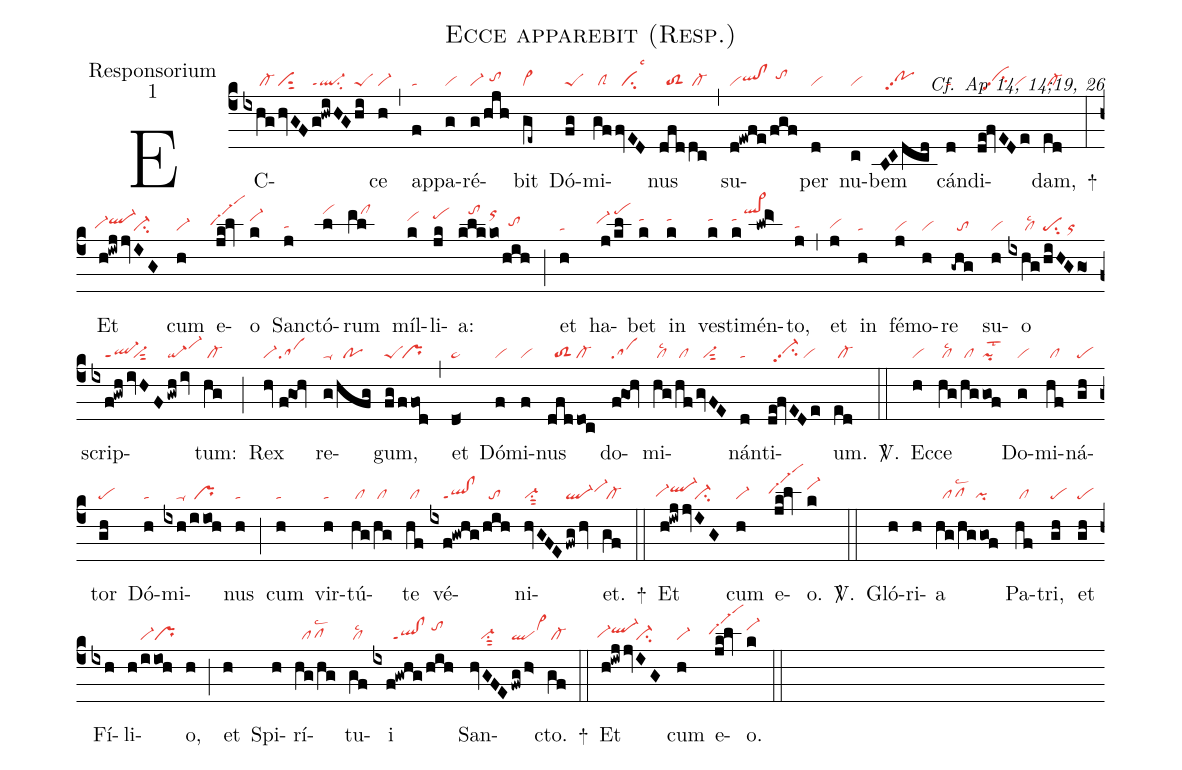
name:Ecce apparebit (Resp.);
office-part:Responsorium;
mode:1;
commentary:Cf. Ap 14, 14;19, 26;
nabc-lines:1;
%%
(c4)
EC(ixhg|/////cl-|/hvGF|visut2|/g!hwiHG|ql-ppt1su2|/hi|peS)ce(h|vi-) (,)
ap(f|ta)pa(g|vi)ré(g|vi-|/hjh|//tohh)bit(ge~|cl~) Dó(fg|peS)mi(gf|/clS|fvED|//cilsc3)nus(dfd|//toS2|dc|/cl-) (,)
su(d!ewfe|viqlhh!clhh|/fgf|//tohi)per(d|vi) nu(c|vi)bem(BCdcd|//pohhpp2) cán(d|ta)di(de!fvEDe|//vihhpp2su2/vi)dam,(ed|/cl-) +(:)
Et(h!iwj|`vi-hgql-hi|jvIG|////ci-) cum(h|vi-) e(jk!lv|``vi-hh!vi-hh!vihh)o(k|vi-hj) Sanc(j|tahg)tó(l|vihm)rum(ml|////clhm) míl(k|vihj)li(jk|pehk)a:(klk|///tohm|ko|orhl|/hih|//tohh) (;)
et(h|ta) ha(j/kl|`vi-hi/pehm)bet(k|tahj) in(k|tahj) ves(k|tahj)ti(k|tahj)mén(lwm>|````ql>hm)to,(j|tahg) (,)
et(j|vihg) in(h|ta) fé(j|vi)mo(h|vi)re(-ghg|//to) su(h|vi)o(ixhg|/////cllsc2|/hiHGgo|pesu2/or) scrip(ixf!gwh|////ql-ppt1|/ivHF|//vi-sut2|/gwh/iv|qi-vi-hj)tum:(hg|/cl-) (;)
Rex(hv|vi-|//f!goh|sa) re(g|ta-|/hfg|//po)gum,(fg|peS|/ffod|/pr) (,)
et(d<|pe~) Dó(f|vi)mi(f|vi)nus(dfd|//toS2|doc|cl-) do(f!goh|sa)mi(hg|/cllsc2|/hf|/cl|/gvFE|//vi-sut2)nán(d|ta)ti(de!fvEDe|//vi-hhpp2su2/vi)um.(ed|/cl-) <sp>V/</sp>.(::)
Ec(h|vi)ce(hg|/cllsc2|/hg|/cl|gof|pilst2) Do(g|vi)mi(hf|/cl)ná(gh|pe)tor(gh|pe) Dó(h|ta)mi(ixh|////ta-|/iioh|/pr)nus(h|ta) (;)
cum(h|ta) vir(h|ta)tú(hg|/cl|/hg|/cl)te(hf|/cl) vé(ixf!gwhg|////ql!clppt1|/hih|//to)ni(hvGFE|vi-su1sut2|/fwg/hv|ql-vi-hi)et.(gf|/cl-) +(::)
Et(h!iwj|`vi-hgql-hi|jvIG|////ci-) cum(h|vi-) e(jk!lv|``vi-hh!vi-hh!vihh)o.(k|vi-hj) <sp>V/</sp>.(::)
Gló(h)ri(h)a(hg/hggof|//pflsc2/pi) Pa(hf|/cl)tri,(gh|pe) et(gh|pe) Fí(ixh)li(h/iioh|////vi-pr)o,(h) (;)
et(h) Spi(h)rí(hg/hg|//pflsc2)tu(gf|/cllsc2)i(ixf!gwhg/hih|//////ql!clppt1/tohj)
San(hvGFE|///vi-su1sut2|fwg/h>|qlvi>hj)cto.(gf|/cl-) +(::)
Et(h!iwj|`vi-hgql-hi|jvIG|////ci-) cum(h|vi-) e(jk!lv|``vi-hh!vi-hh!vihh)o.(k|vi-hj) (::)
